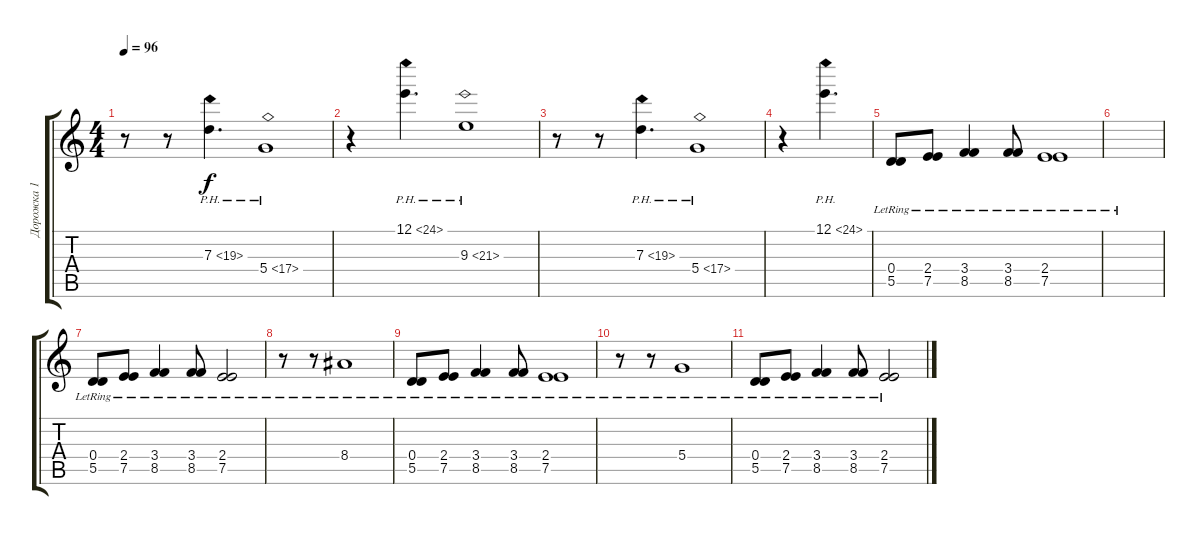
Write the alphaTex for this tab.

\track ("Дорожка 1" "Дорожка 1") {instrument electricguitarjazz}
\staff {score tabs}
\tuning (E4 B3 G3 D3 A2 E2) {hide}
\ts (4 4)
\tempo 96
\clef g2
\ks c
r.8{dy f} r.8 7.3{ph 12}.4{d} 5.4{ph 12}.1 |
r.4 12.1{ph 12}.4{d} 9.3{ph 12}.1 |
r.8 r.8 7.3{ph 12}.4{d} 5.4{ph 12}.1 |
r.4 12.1{ph 12}.4{d} |
(0.4 5.5{lr}).8 (2.4 7.5{lr}).8 (3.4 8.5{lr}).4 (3.4 8.5{lr}).8 (2.4 7.5{lr}).1 |
|
(0.4 5.5{lr}).8 (2.4 7.5{lr}).8 (3.4 8.5{lr}).4 (3.4 8.5{lr}).8 (2.4 7.5{lr}).2 |
r.8 r.8 8.4{lr}.1 |
(0.4 5.5{lr}).8 (2.4 7.5{lr}).8 (3.4 8.5{lr}).4 (3.4 8.5{lr}).8 (2.4 7.5{lr}).1 |
r.8 r.8 5.4{lr}.1 |
(0.4 5.5{lr}).8 (2.4 7.5{lr}).8 (3.4 8.5{lr}).4 (3.4 8.5{lr}).8 (2.4 7.5{lr}).2
